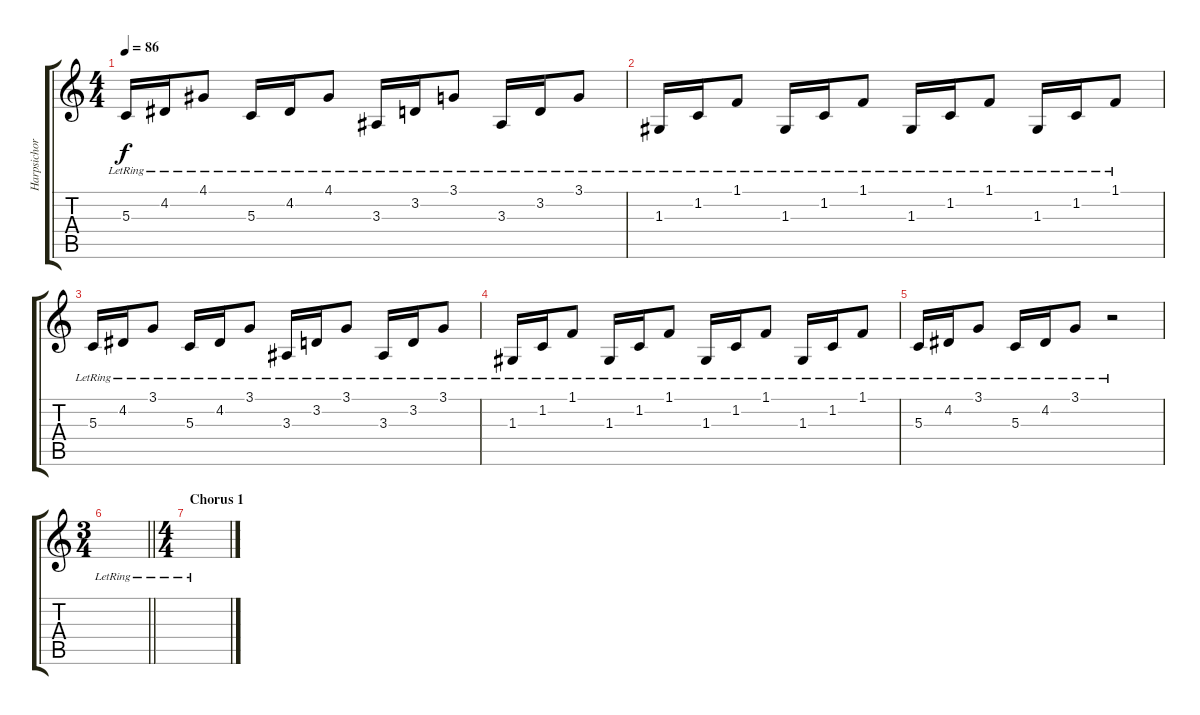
\track ("Harpsichord" "Harpsichor") {instrument harpsichord}
\staff {score tabs}
\tuning (E4 B3 G3 D3 A2 E2) {hide}
\ts (4 4)
\tempo 86
\clef g2
\ks c
5.3{lr}.16{dy f} 4.2{lr}.16 4.1{lr}.8 5.3{lr}.16 4.2{lr}.16 4.1{lr}.8 3.3{lr}.16 3.2{lr}.16 3.1{lr}.8 3.3{lr}.16 3.2{lr}.16 3.1{lr}.8 |
1.3{lr}.16 1.2{lr}.16 1.1{lr}.8 1.3{lr}.16 1.2{lr}.16 1.1{lr}.8 1.3{lr}.16 1.2{lr}.16 1.1{lr}.8 1.3{lr}.16 1.2{lr}.16 1.1{lr}.8 |
5.3{lr}.16 4.2{lr}.16 3.1{lr}.8 5.3{lr}.16 4.2{lr}.16 3.1{lr}.8 3.3{lr}.16 3.2{lr}.16 3.1{lr}.8 3.3{lr}.16 3.2{lr}.16 3.1{lr}.8 |
1.3{lr}.16 1.2{lr}.16 1.1{lr}.8 1.3{lr}.16 1.2{lr}.16 1.1{lr}.8 1.3{lr}.16 1.2{lr}.16 1.1{lr}.8 1.3{lr}.16 1.2{lr}.16 1.1{lr}.8 |
5.3{lr}.16 4.2{lr}.16 3.1{lr}.8 5.3{lr}.16 4.2{lr}.16 3.1{lr}.8 r.2 |
\ts (3 4)
\barLineRight lightlight
|
\ts (4 4)
\section ("" "Chorus 1")
